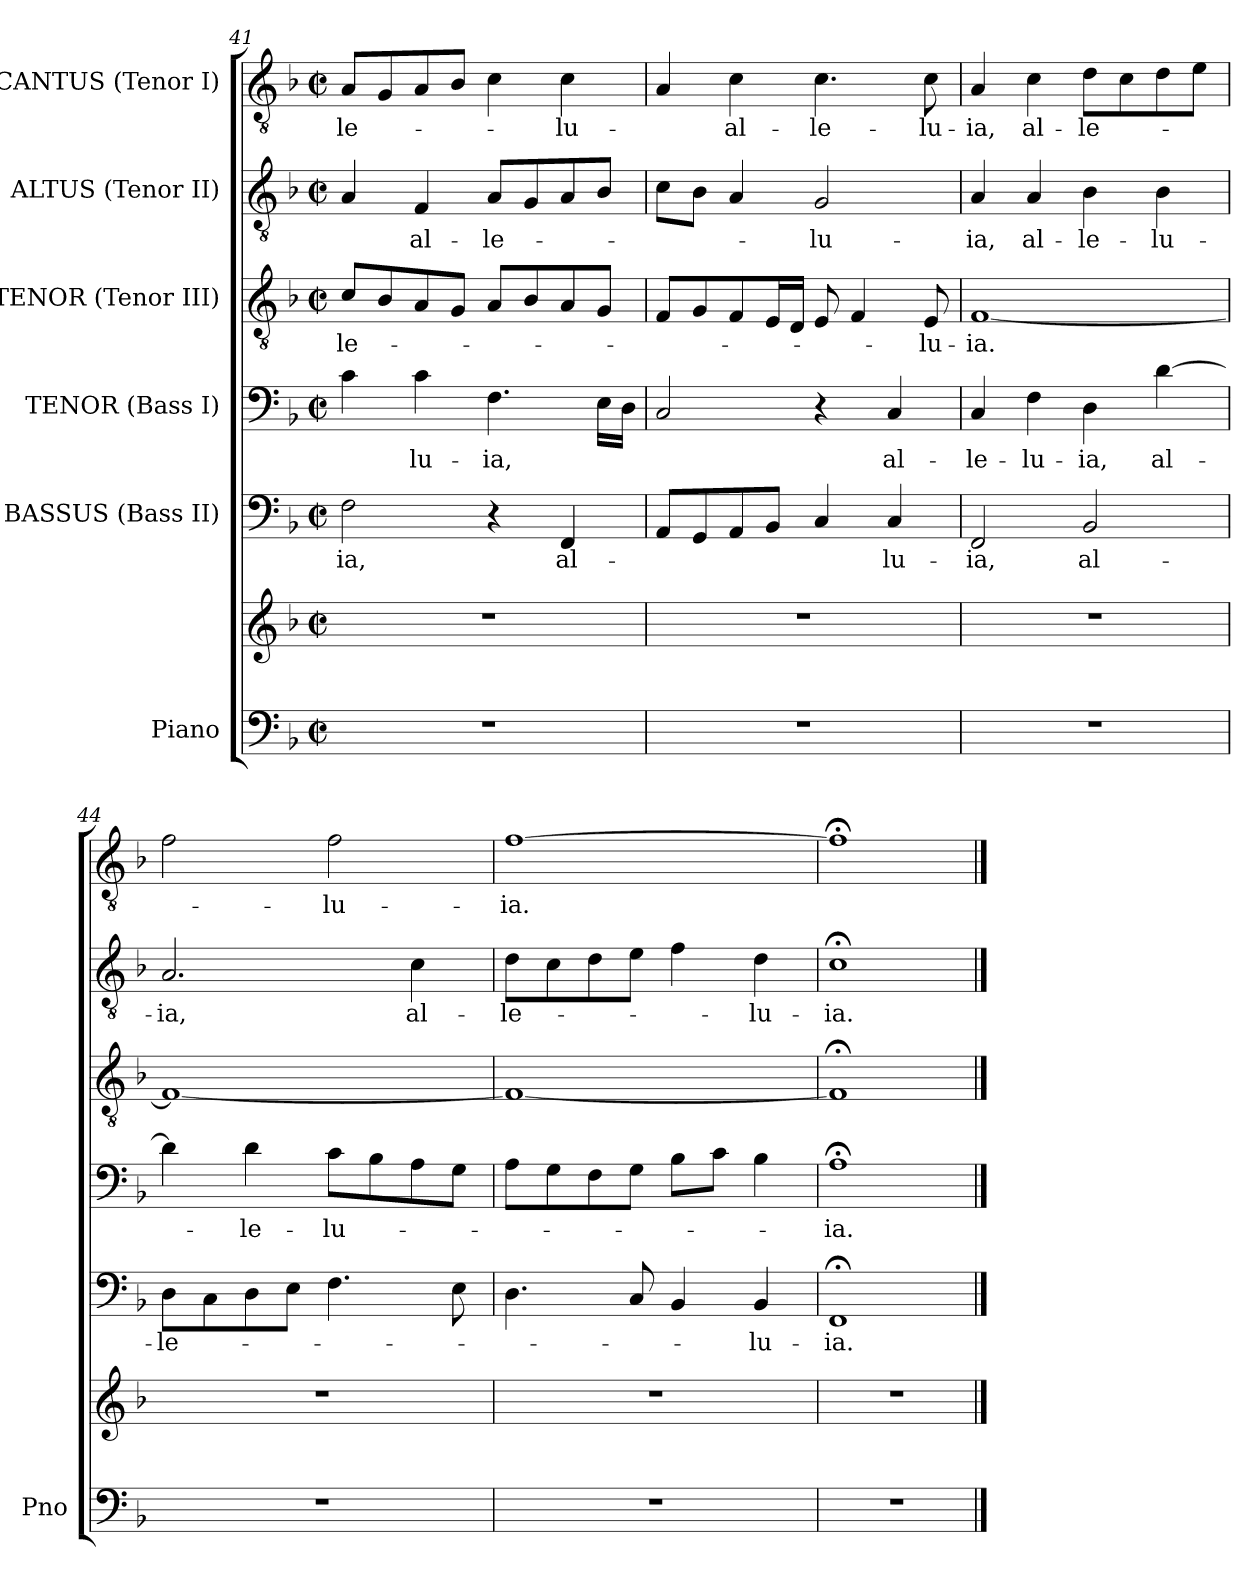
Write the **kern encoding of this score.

**kern	**kern	**kern	**text	**kern	**text	**kern	**text	**kern	**text	**kern	**text
*part6	*part6	*part5	*part5	*part4	*part4	*part3	*part3	*part2	*part2	*part1	*part1
*staff7	*staff6	*staff5	*staff5	*staff4	*staff4	*staff3	*staff3	*staff2	*staff2	*staff1	*staff1
*I"Piano	*	*I"BASSUS (Bass II)	*	*I"TENOR (Bass I)	*	*I"TENOR (Tenor III)	*	*I"ALTUS (Tenor II)	*	*I"CANTUS (Tenor I)	*
*I'Pno	*	*	*	*	*	*	*	*	*	*	*
*clefF4	*clefG2	*clefF4	*	*clefF4	*	*clefGv2	*	*clefGv2	*	*clefGv2	*
*k[b-]	*k[b-]	*k[b-]	*	*k[b-]	*	*k[b-]	*	*k[b-]	*	*k[b-]	*
*F:	*F:	*F:	*	*F:	*	*F:	*	*F:	*	*F:	*
*M2/2	*M2/2	*M2/2	*	*M2/2	*	*M2/2	*	*M2/2	*	*M2/2	*
*met(c|)	*met(c|)	*met(c|)	*	*met(c|)	*	*met(c|)	*	*met(c|)	*	*met(c|)	*
=41	=41	=41	=41	=41	=41	=41	=41	=41	=41	=41	=41
1r	1r	2F\	-ia,	4c\	.	8c/L	-le-	4A/	.	8A/L	-le-
.	.	.	.	.	.	8B-/	.	.	.	8G/	.
.	.	.	.	4c\	-lu-	8A/	.	4F/	al-	8A/	.
.	.	.	.	.	.	8G/J	.	.	.	8B-/J	.
.	.	4r	.	4.F\	-ia,	8A/L	.	8A/L	-le-	4c\	.
.	.	.	.	.	.	8B-/	.	8G/	.	.	.
.	.	4FF/	al-	.	.	8A/	.	8A/	.	4c\	-lu-
.	.	.	.	16E\LL	.	8G/J	.	8B-/J	.	.	.
.	.	.	.	16D\JJ	.	.	.	.	.	.	.
!!LO:LB:g=z
=42	=42	=42	=42	=42	=42	=42	=42	=42	=42	=42	=42
1r	1r	8AA/L	-­	2C/	.	8F/L	-­-	8c\L	-­-	4A/	­
.	.	8GG/	.	.	.	8G/	.	8B-\J	.	.	.
.	.	8AA/	.	.	.	8F/	.	4A/	.	4c\	al-
.	.	8BB-/J	.	.	.	16E/L	.	.	.	.	.
.	.	.	.	.	.	16D/JJ	.	.	.	.	.
.	.	4C/	.	4r	.	8E/	.	2G/	-lu-	4.c\	-le-
.	.	.	.	.	.	4F/	.	.	.	.	.
.	.	4C/	lu-	4C/	al-	.	.	.	.	.	.
.	.	.	.	.	.	8E/	-lu-	.	.	8c\	-lu-
=43	=43	=43	=43	=43	=43	=43	=43	=43	=43	=43	=43
1r	1r	2FF/	-ia,	4C/	-le-	[1F	-ia.	4A/	-ia,	4A/	-ia,
.	.	.	.	4F\	-lu-	.	.	4A/	al-	4c\	al-
.	.	2BB-/	al-	4D\	-ia,	.	.	4B-\	-le-	8d\L	-le-
.	.	.	.	.	.	.	.	.	.	8c\	.
.	.	.	.	[4d\	al-	.	.	4B-\	-lu-	8d\	.
.	.	.	.	.	.	.	.	.	.	8e\J	.
=44	=44	=44	=44	=44	=44	=44	=44	=44	=44	=44	=44
1r	1r	8D\L	-le-	4d\]	.	1F_	.	2.A/	-ia,	2f\	.
.	.	8C\	.	.	.	.	.	.	.	.	.
.	.	8D\	.	4d\	-le-	.	.	.	.	.	.
.	.	8E\J	.	.	.	.	.	.	.	.	.
.	.	4.F\	.	8c\L	-lu-	.	.	.	.	2f\	-lu-
.	.	.	.	8B-\	.	.	.	.	.	.	.
.	.	.	.	8A\	.	.	.	4c\	al-	.	.
.	.	8E\	.	8G\J	.	.	.	.	.	.	.
=45	=45	=45	=45	=45	=45	=45	=45	=45	=45	=45	=45
1r	1r	4.D\	.	8A\L	.	1F_	.	8d\L	-le-	[1f	-ia.
.	.	.	.	8G\	.	.	.	8c\	.	.	.
.	.	.	.	8F\	.	.	.	8d\	.	.	.
.	.	8C/	.	8G\J	.	.	.	8e\J	.	.	.
.	.	4BB-/	.	8B-\L	.	.	.	4f\	.	.	.
.	.	.	.	8c\J	.	.	.	.	.	.	.
.	.	4BB-/	-lu-	4B-\	.	.	.	4d\	-lu-	.	.
=46	=46	=46	=46	=46	=46	=46	=46	=46	=46	=46	=46
1r	1r	1FF;<	-ia.	1A;<	-ia.	1F;<]	.	1c;<	-ia.	1f;<]	.
==	==	==	==	==	==	==	==	==	==	==	==
*-	*-	*-	*-	*-	*-	*-	*-	*-	*-	*-	*-
